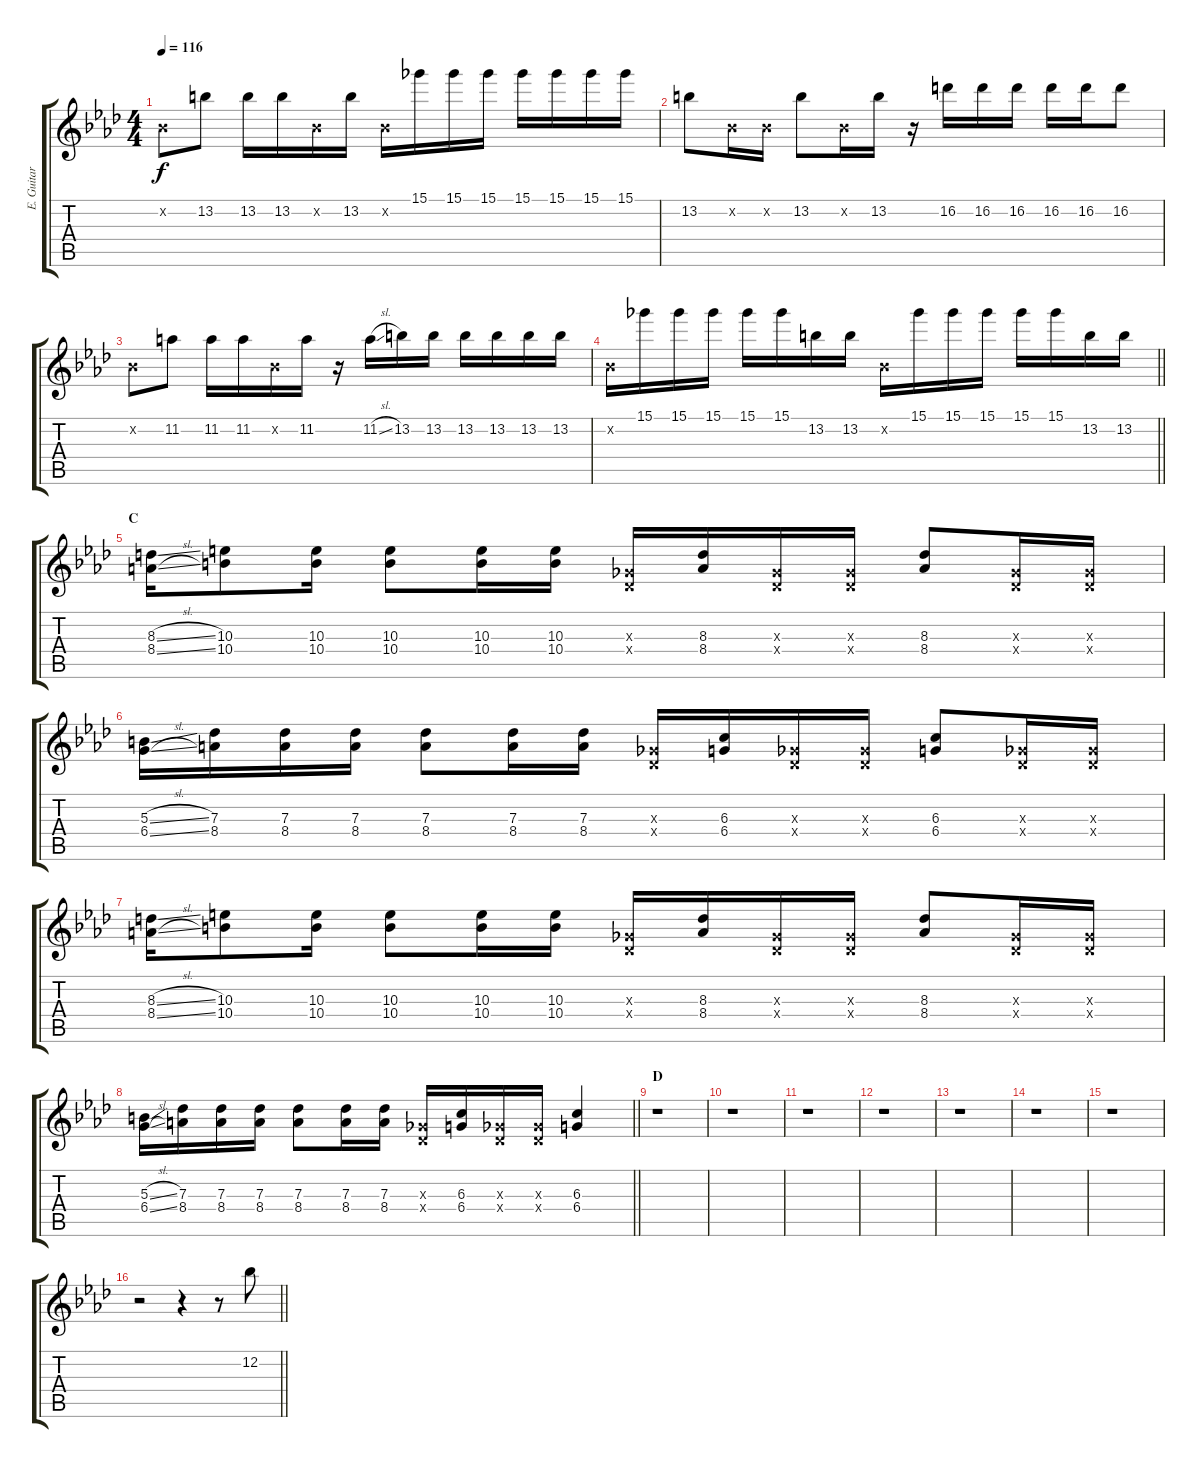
\track ("E. Guitar II" "E. Guitar ") {instrument distortionguitar}
\staff {score tabs}
\tuning (Eb4 Bb3 Gb3 Db3 Ab2 Eb2) {hide}
\ts (4 4)
\tempo 116
\clef g2
\ks ab
0.2{x}.8{dy f} 13.2.8 13.2.16 13.2.16 0.2{x}.16 13.2.16 0.2{x}.16 15.1.16 15.1.16 15.1.16 15.1.16 15.1.16 15.1.16 15.1.16 |
13.2.8 0.2{x}.16 0.2{x}.16 13.2.8 0.2{x}.16 13.2.16 r.16 16.2.16 16.2.16 16.2.16 16.2.16 16.2.16 16.2.8 |
0.2{x}.8 11.2.8 11.2.16 11.2.16 0.2{x}.16 11.2.16 r.16 11.2{sl}.16 13.2.16 13.2.16 13.2.16 13.2.16 13.2.16 13.2.16 |
\barLineRight lightlight
0.2{x}.16 15.1.16 15.1.16 15.1.16 15.1.16 15.1.16 13.2.16 13.2.16 0.2{x}.16 15.1.16 15.1.16 15.1.16 15.1.16 15.1.16 13.2.16 13.2.16 |
\section ("" "C")
(8.3{sl} 8.4{sl}).16 (10.3 10.4).8 (10.3 10.4).16 (10.3 10.4).8 (10.3 10.4).16 (10.3 10.4).16 (0.3{x} 0.4{x}).16 (8.3 8.4).16 (0.3{x} 0.4{x}).16 (0.3{x} 0.4{x}).16 (8.3 8.4).8 (0.3{x} 0.4{x}).16 (0.3{x} 0.4{x}).16 |
(5.3{sl} 6.4{sl}).16 (7.3 8.4).16 (7.3 8.4).16 (7.3 8.4).16 (7.3 8.4).8 (7.3 8.4).16 (7.3 8.4).16 (0.3{x} 0.4{x}).16 (6.3 6.4).16 (0.3{x} 0.4{x}).16 (0.3{x} 0.4{x}).16 (6.3 6.4).8 (0.3{x} 0.4{x}).16 (0.3{x} 0.4{x}).16 |
(8.3{sl} 8.4{sl}).16 (10.3 10.4).8 (10.3 10.4).16 (10.3 10.4).8 (10.3 10.4).16 (10.3 10.4).16 (0.3{x} 0.4{x}).16 (8.3 8.4).16 (0.3{x} 0.4{x}).16 (0.3{x} 0.4{x}).16 (8.3 8.4).8 (0.3{x} 0.4{x}).16 (0.3{x} 0.4{x}).16 |
\barLineRight lightlight
(5.3{sl} 6.4{sl}).16 (7.3 8.4).16 (7.3 8.4).16 (7.3 8.4).16 (7.3 8.4).8 (7.3 8.4).16 (7.3 8.4).16 (0.3{x} 0.4{x}).16 (6.3 6.4).16 (0.3{x} 0.4{x}).16 (0.3{x} 0.4{x}).16 (6.3 6.4).4 |
\section ("" "D")
r.1 |
r.1 |
r.1 |
r.1 |
r.1 |
r.1 |
r.1 |
\barLineRight lightlight
r.2 r.4 r.8 12.2{sl}.8
